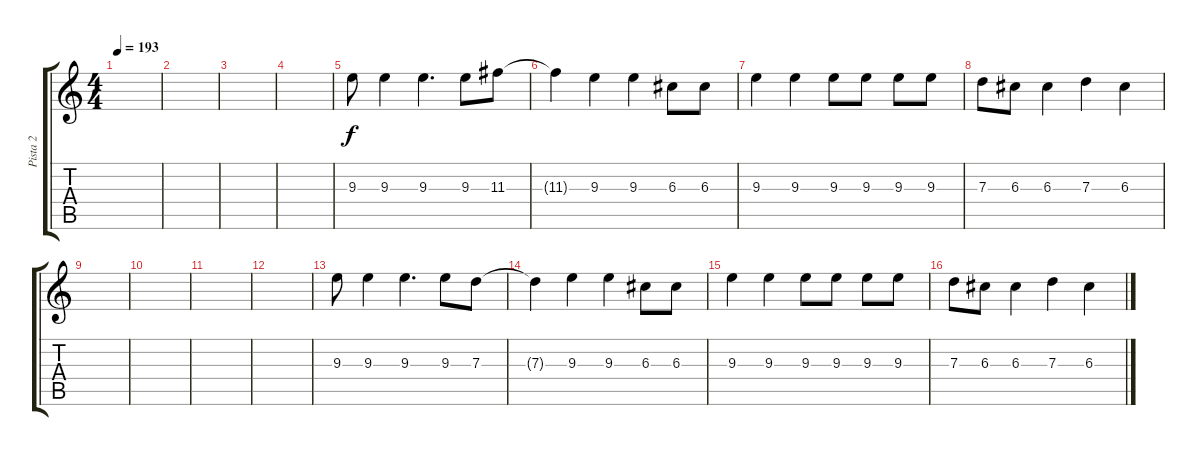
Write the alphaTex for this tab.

\track ("Pista 2" "Pista 2") {instrument acousticguitarsteel}
\staff {score tabs}
\tuning (E4 B3 G3 D3 A2 E2) {hide}
\ts (4 4)
\tempo 193
\clef g2
\ks c
|
|
|
|
9.3.8 9.3.4 9.3.4{d} 9.3.8 11.3.8 |
11.3{t}.4 9.3.4 9.3.4 6.3.8 6.3.8 |
9.3.4 9.3.4 9.3.8 9.3.8 9.3.8 9.3.8 |
7.3.8 6.3.8 6.3.4 7.3.4 6.3.4 |
|
|
|
|
9.3.8 9.3.4 9.3.4{d} 9.3.8 7.3.8 |
7.3{t}.4 9.3.4 9.3.4 6.3.8 6.3.8 |
9.3.4 9.3.4 9.3.8 9.3.8 9.3.8 9.3.8 |
7.3.8 6.3.8 6.3.4 7.3.4 6.3.4
